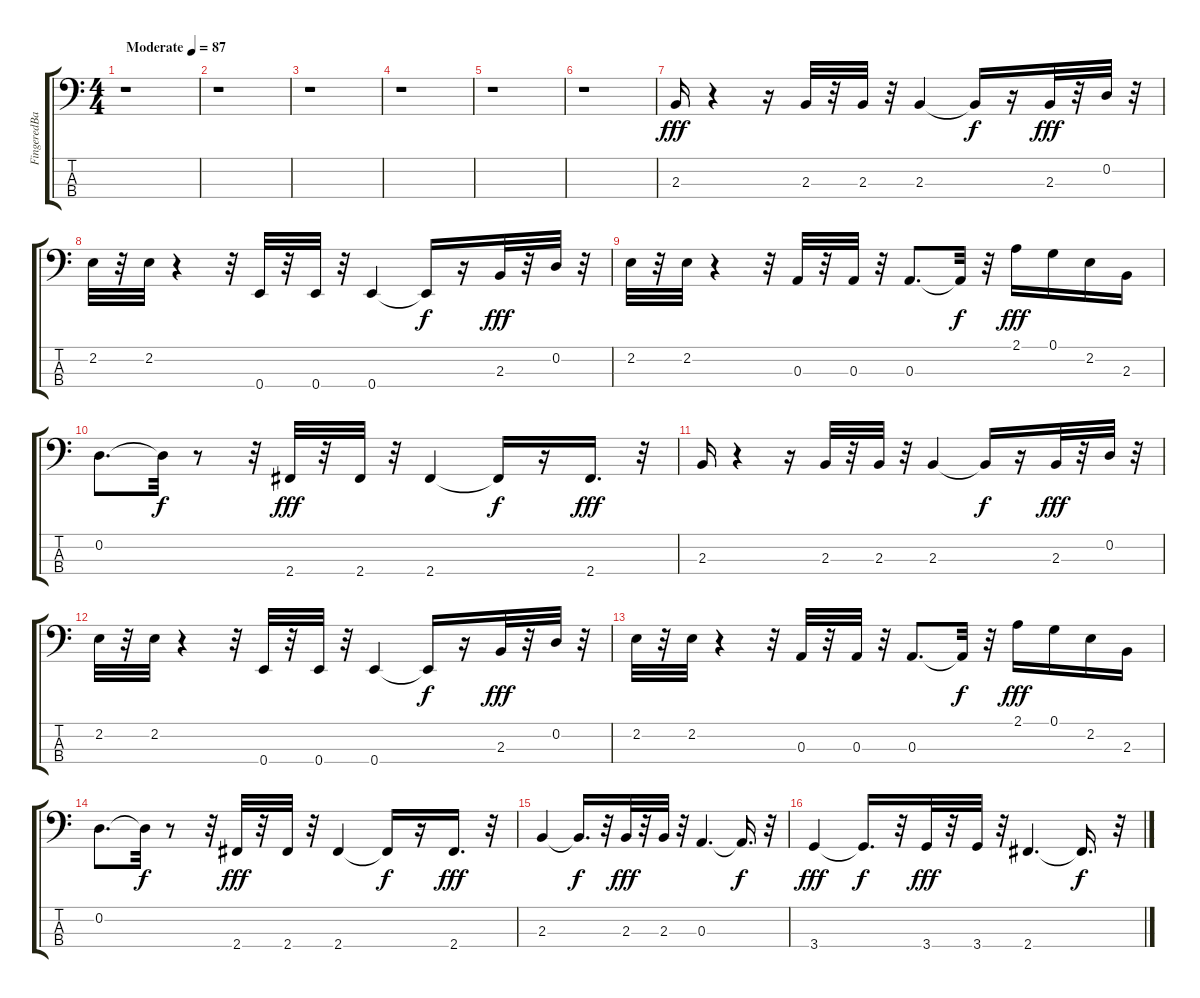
\track ("FingeredBass" "FingeredBa") {instrument electricbassfinger}
\staff {score tabs}
\tuning (G2 D2 A1 E1) {hide}
\ts (4 4)
\tempo (87 "Moderate")
\clef f4
\ks c
r.1{dy fff instrument electricbassfinger} |
r.1 |
r.1 |
r.1 |
r.1 |
r.1 |
2.3.16 r.4 r.16 2.3.32 r.32 2.3.32 r.32 2.3.4 2.3{t}.16{dy f} r.16 2.3.32{dy fff} r.32 0.2.32 r.32 |
2.2.32 r.32 2.2.32 r.4 r.32 0.4.32 r.32 0.4.32 r.32 0.4.4 0.4{t}.16{dy f} r.16 2.3.32{dy fff} r.32 0.2.32 r.32 |
2.2.32 r.32 2.2.32 r.4 r.32 0.3.32 r.32 0.3.32 r.32 0.3.8{d} 0.3{t}.32{dy f} r.32 2.1.16{dy fff} 0.1.16 2.2.16 2.3.16 |
0.2.8{d} 0.2{t}.32{dy f} r.8 r.32 2.4.32{dy fff} r.32 2.4.32 r.32 2.4.4 2.4{t}.16{dy f} r.16 2.4.16{d dy fff} r.32 |
2.3.16 r.4 r.16 2.3.32 r.32 2.3.32 r.32 2.3.4 2.3{t}.16{dy f} r.16 2.3.32{dy fff} r.32 0.2.32 r.32 |
2.2.32 r.32 2.2.32 r.4 r.32 0.4.32 r.32 0.4.32 r.32 0.4.4 0.4{t}.16{dy f} r.16 2.3.32{dy fff} r.32 0.2.32 r.32 |
2.2.32 r.32 2.2.32 r.4 r.32 0.3.32 r.32 0.3.32 r.32 0.3.8{d} 0.3{t}.32{dy f} r.32 2.1.16{dy fff} 0.1.16 2.2.16 2.3.16 |
0.2.8{d} 0.2{t}.32{dy f} r.8 r.32 2.4.32{dy fff} r.32 2.4.32 r.32 2.4.4 2.4{t}.16{dy f} r.16 2.4.16{d dy fff} r.32 |
2.3.4 2.3{t}.16{d dy f} r.32 2.3.32{dy fff} r.32 2.3.32 r.32 0.3.4{d} 0.3{t}.16{d dy f} r.32 |
3.4.4{dy fff} 3.4{t}.16{d dy f} r.32 3.4.32{dy fff} r.32 3.4.32 r.32 2.4.4{d} 2.4{t}.16{d dy f} r.32
